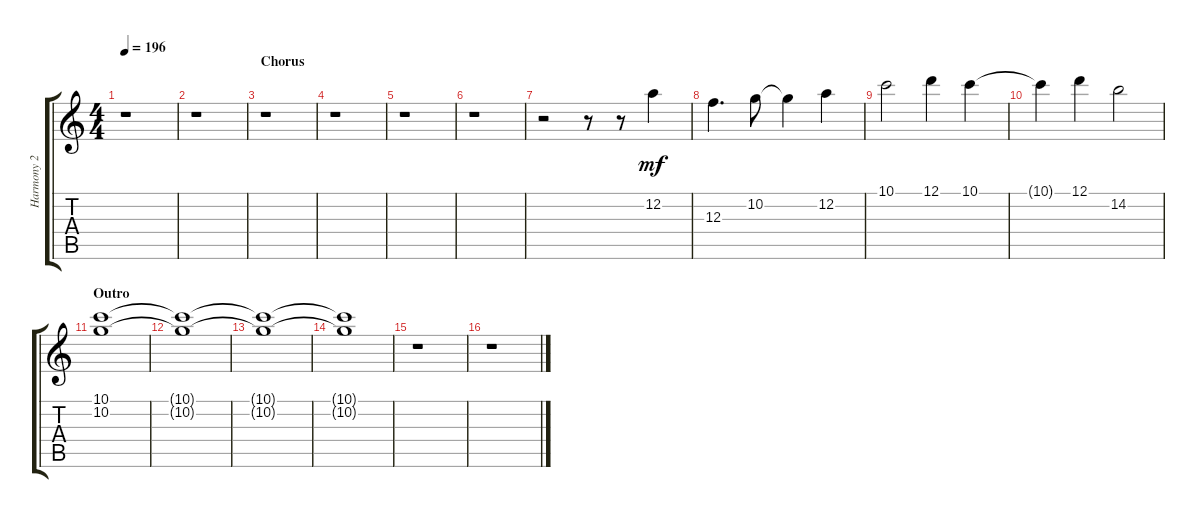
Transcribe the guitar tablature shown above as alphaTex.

\track ("Harmony 2" "Harmony 2") {instrument overdrivenguitar}
\staff {score tabs}
\tuning (D4 A3 F3 C3 G2 C2) {hide}
\ts (4 4)
\tempo 196
\clef g2
\ks aminor
r.1{dy mf} |
r.1 |
\section ("" "Chorus")
r.1 |
r.1 |
r.1 |
r.1 |
r.2 r.8 r.8 12.2.4 |
12.3.4{d} 10.2.8 10.2{t}.4 12.2.4 |
10.1.2 12.1.4 10.1.4 |
10.1{t}.4 12.1.4 14.2.2 |
\section ("" "Outro")
(10.1 10.2).1 |
(10.1{t} 10.2{t}).1 |
(10.1{t} 10.2{t}).1 |
(10.1{t} 10.2{t}).1 |
r.1 |
r.1
